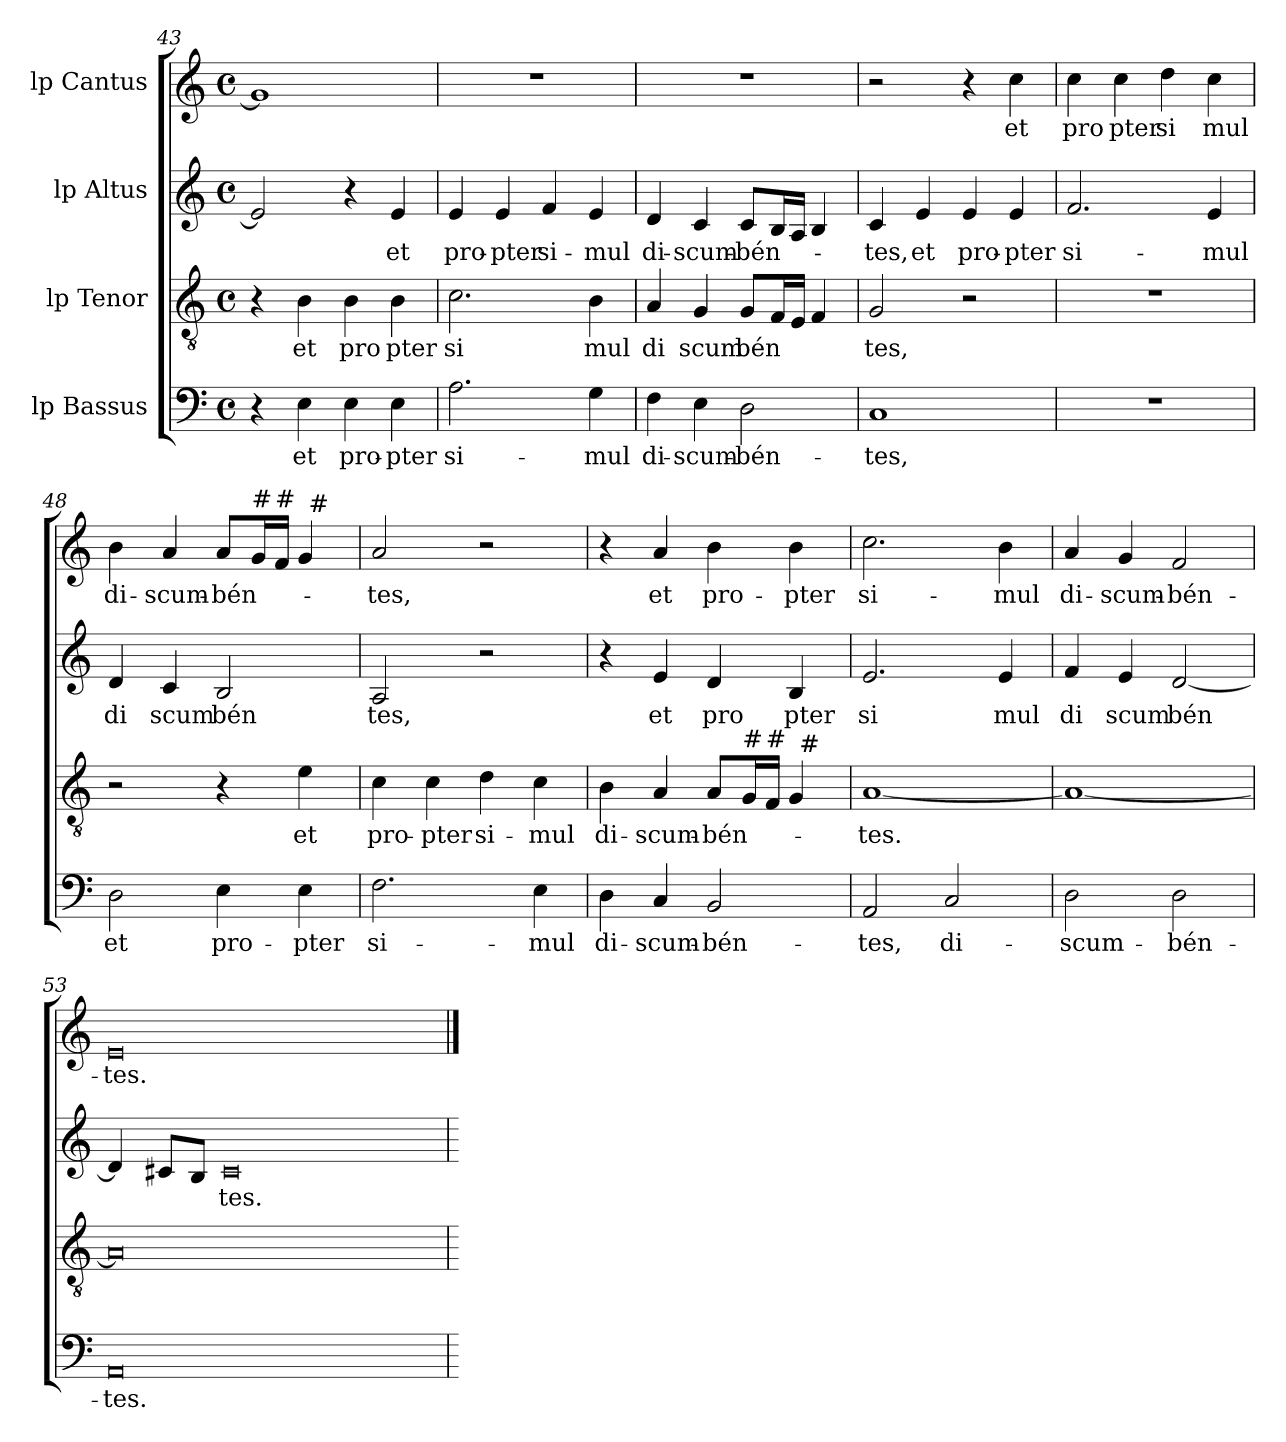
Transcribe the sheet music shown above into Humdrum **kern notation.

**kern	**text	**kern	**text	**kern	**text	**kern	**text
*part4	*part4	*part3	*part3	*part2	*part2	*part1	*part1
*staff4	*staff4	*staff3	*staff3	*staff2	*staff2	*staff1	*staff1
*I"lp Bassus	*	*I"lp Tenor	*	*I"lp Altus	*	*I"lp Cantus	*
*clefF4	*	*clefGv2	*	*clefG2	*	*clefG2	*
*M4/4	*	*M4/4	*	*M4/4	*	*M4/4	*
*met(c)	*	*met(c)	*	*met(c)	*	*met(c)	*
=43	=43	=43	=43	=43	=43	=43	=43
4r	.	4r	.	2e/]	.	1g#]	.
!	!LO:LY:b:cj	!	!LO:LY:b:cj	!	!	!	!
4E\	et	4B\	et	.	.	.	.
!	!LO:LY:b:cj	!	!LO:LY:b:cj	!	!	!	!
4E\	pro-	4B\	pro	4r	.	.	.
!	!LO:LY:b:cj	!	!LO:LY:b:cj	!	!LO:LY:b:cj	!	!
4E\	-pter	4B\	pter	4e/	et	.	.
=44	=44	=44	=44	=44	=44	=44	=44
!	!LO:LY:b:cj	!	!LO:LY:b:cj	!	!LO:LY:b:cj	!	!
2.A\	si-	2.c\	si	4e/	pro-	1r	.
!	!	!	!	!	!LO:LY:b:cj	!	!
.	.	.	.	4e/	-pter	.	.
!	!	!	!	!	!LO:LY:b:cj	!	!
.	.	.	.	4f/	si-	.	.
!	!LO:LY:b:cj	!	!LO:LY:b:cj	!	!LO:LY:b:cj	!	!
4G\	-mul	4B\	mul	4e/	-mul	.	.
=45	=45	=45	=45	=45	=45	=45	=45
!	!LO:LY:b:cj	!	!LO:LY:b:cj	!	!LO:LY:b:cj	!	!
4F\	di-	4A/	di	4d/	di-	1r	.
!	!LO:LY:b:cj	!	!LO:LY:b:cj	!	!LO:LY:b:cj	!	!
4E\	-scum-	4G/	scum	4c/	-scum-	.	.
!	!LO:LY:b:cj	!	!LO:LY:b	!	!LO:LY:b	!	!
2D\	-bén-	8G/L	bén	8c/L	-bén-	.	.
.	.	16F/	.	16B/	.	.	.
.	.	16E/J	.	16A/J	.	.	.
.	.	4F/	.	4B/	.	.	.
=46	=46	=46	=46	=46	=46	=46	=46
!	!LO:LY:b:cj	!	!LO:LY:b:cj	!	!LO:LY:b:cj	!	!
1C	-tes,	2G/	tes,	4c/	-tes,	2r	.
!	!	!	!	!	!LO:LY:b:cj	!	!
.	.	.	.	4e/	et	.	.
!	!	!	!	!	!LO:LY:b:cj	!	!
.	.	2r	.	4e/	pro-	4r	.
!	!	!	!	!	!LO:LY:b:cj	!	!LO:LY:b:cj
.	.	.	.	4e/	-pter	4cc\	et
=47	=47	=47	=47	=47	=47	=47	=47
!	!	!	!	!	!LO:LY:b:cj	!	!LO:LY:b:cj
1r	.	1r	.	2.f/	si-	4cc\	pro
!	!	!	!	!	!	!	!LO:LY:b:cj
.	.	.	.	.	.	4cc\	pter
!	!	!	!	!	!	!	!LO:LY:b:cj
.	.	.	.	.	.	4dd\	si
!	!	!	!	!	!LO:LY:b:cj	!	!LO:LY:b:cj
.	.	.	.	4e/	-mul	4cc\	mul
!!LO:LB:g=z
=48	=48	=48	=48	=48	=48	=48	=48
!	!LO:LY:b:cj	!	!	!	!LO:LY:b:cj	!	!LO:LY:b:cj
*	*	*	*	*	*	*^	*
2D\	et	2r	.	4d/	di	4b\	2ryy	di-
!	!	!	!	!	!LO:LY:b:cj	!	!	!LO:LY:b:cj
.	.	.	.	4c/	scum	4a/	.	-scum-
!	!LO:LY:b:cj	!	!	!	!LO:LY:b:cj	!	!	!LO:LY:b
4E\	pro-	4r	.	2B/	bén	8a/L	4ryy	-bén-
!	!	!	!	!	!	!LO:TX:a:t=#	!	!
.	.	.	.	.	.	16g/	.	.
!	!	!	!	!	!	!LO:TX:a:t=#	!	!
.	.	.	.	.	.	16f/J	.	.
!	!LO:LY:b:cj	!	!LO:LY:b:cj	!	!	!	!	!
4E\	-pter	4e\	et	.	.	4g/	64ryy	.
!	!	!	!	!	!	!	!LO:TX:a:t=#	!
.	.	.	.	.	.	.	8...ryy	.
=49	=49	=49	=49	=49	=49	=49	=49	=49
!	!LO:LY:b:cj	!	!LO:LY:b:cj	!	!LO:LY:b:cj	!	!	!LO:LY:b:cj
*	*	*	*	*	*	*v	*v	*
2.F\	si-	4c\	pro-	2A/	tes,	2a/	-tes,
!	!	!	!LO:LY:b:cj	!	!	!	!
.	.	4c\	-pter	.	.	.	.
!	!	!	!LO:LY:b:cj	!	!	!	!
.	.	4d\	si-	2r	.	2r	.
!	!LO:LY:b:cj	!	!LO:LY:b:cj	!	!	!	!
4E\	-mul	4c\	-mul	.	.	.	.
=50	=50	=50	=50	=50	=50	=50	=50
!	!LO:LY:b:cj	!	!LO:LY:b:cj	!	!	!	!
*	*	*^	*	*	*	*	*
4D\	di-	4B\	2ryy	di-	4r	.	4r	.
!	!LO:LY:b:cj	!	!	!LO:LY:b:cj	!	!LO:LY:b:cj	!	!LO:LY:b:cj
4C/	-scum-	4A/	.	-scum-	4e/	et	4a/	et
!	!LO:LY:b:cj	!	!	!LO:LY:b	!	!LO:LY:b:cj	!	!LO:LY:b:cj
2BB/	-bén-	8A/L	4ryy	-bén-	4d/	pro	4b\	pro-
!	!	!LO:TX:a:t=#	!	!	!	!	!	!
.	.	16G/	.	.	.	.	.	.
!	!	!LO:TX:a:t=#	!	!	!	!	!	!
.	.	16F/J	.	.	.	.	.	.
!	!	!	!	!	!	!LO:LY:b:cj	!	!LO:LY:b:cj
.	.	4G/	64ryy	.	4B/	pter	4b\	-pter
!	!	!	!LO:TX:a:t=#	!	!	!	!	!
.	.	.	8...ryy	.	.	.	.	.
=51	=51	=51	=51	=51	=51	=51	=51	=51
!	!LO:LY:b:cj	!	!	!LO:LY:b:cj	!	!LO:LY:b:cj	!	!LO:LY:b:cj
*	*	*v	*v	*	*	*	*	*
2AA/	-tes,	[<1A	-tes.	2.e/	si	2.cc\	si-
!	!LO:LY:b:cj	!	!	!	!	!	!
2C/	di-	.	.	.	.	.	.
!	!	!	!	!	!LO:LY:b:cj	!	!LO:LY:b:cj
.	.	.	.	4e/	mul	4b\	-mul
=52	=52	=52	=52	=52	=52	=52	=52
!	!LO:LY:b:cj	!	!	!	!LO:LY:b:cj	!	!LO:LY:b:cj
2D\	-scum-	1A_<	.	4f/	di	4a/	di-
!	!	!	!	!	!LO:LY:b:cj	!	!LO:LY:b:cj
.	.	.	.	4e/	scum	4g/	-scum-
!	!LO:LY:b:cj	!	!	!	!LO:LY:b	!	!LO:LY:b:cj
2D\	-bén-	.	.	[<2d/	bén	2f/	-bén-
=53	=53	=53	=53	=53	=53	=53	=53
!	!LO:LY:b:cj	!	!	!	!	!	!LO:LY:b:cj
0AA	-tes.	0A]	.	4d/]	.	0e	-tes.
.	.	.	.	8c#X/L	.	.	.
.	.	.	.	8B/J	.	.	.
!	!	!	!	!	!LO:LY:b:cj	!	!
.	.	.	.	0c#	tes.	.	.
2ryy	.	2ryy	.	.	.	2ryy	.
=	==	=	==	=	==	==	==
*-	*-	*-	*-	*-	*-	*-	*-
